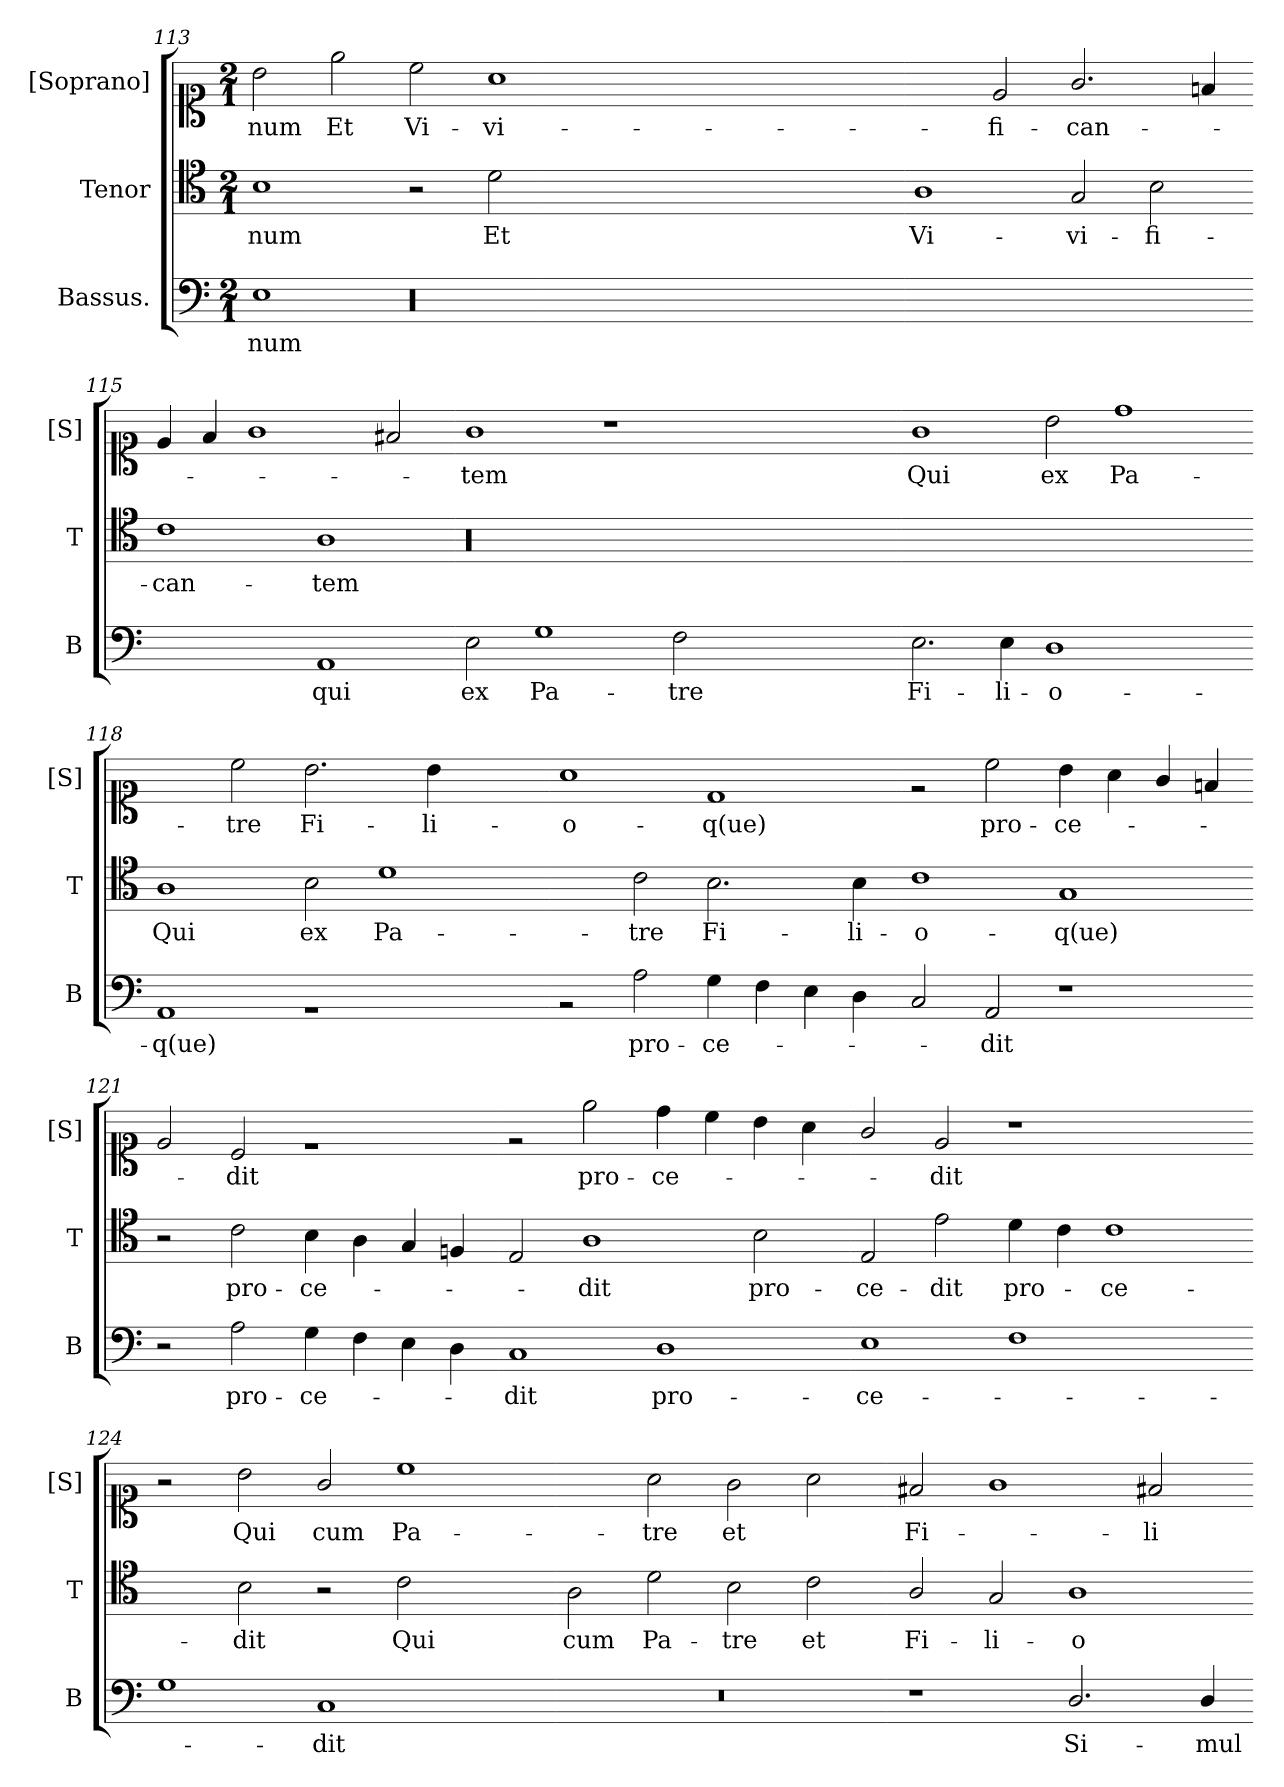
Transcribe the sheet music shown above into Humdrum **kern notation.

**kern	**text	**kern	**text	**kern	**text
*part3	*part3	*part2	*part2	*part1	*part1
*staff3	*staff3	*staff2	*staff2	*staff1	*staff1
*I"Bassus.	*	*I"Tenor	*	*I"[Soprano]	*
*I'B	*	*I'T	*	*I'[S]	*
*clefF4	*	*clefC4	*	*clefC1	*
*k[]	*	*k[]	*	*k[]	*
*M2/1	*	*M2/1	*	*M2/1	*
=113	=113	=113	=113	=113	=113
1E	-num	1B	-num	2b\	-num
.	.	.	.	2ee\	Et
00r	.	2r	.	2cc\	Vi-
.	.	2d\	Et	1a\	-vi-
.	.	0.ryy	.	.	.
.	.	.	.	0ryy	.
.	.	.	.	2ryy	.
=114-	=114-	=114-	=114-	=114-	=114-
0ryy	.	1A	Vi-	2ryy	.
.	.	.	.	2e/	-fi-
.	.	2G/	-vi-	2.g/	-can-
.	.	2B\	-fi-	.	.
.	.	.	.	4fn/	.
=115-	=115-	=115-	=115-	=115-	=115-
1ryy	.	1c	-can-	4e/	.
.	.	.	.	4f/	.
.	.	.	.	1g	.
1AA	qui	1A	-tem	.	.
.	.	.	.	2f#X/	.
=116-	=116-	=116-	=116-	=116-	=116-
2E\	ex	00r	.	1g	-tem
1G	Pa-	.	.	.	.
.	.	.	.	1r	.
2F\	-tre	.	.	.	.
0ryy	.	.	.	0ryy	.
=117-	=117-	=117-	=117-	=117-	=117-
2.E\	Fi-	0ryy	.	1g	Qui
4E\	-li-	.	.	.	.
1D	-o-	.	.	2b\	ex
.	.	.	.	1dd\	Pa-
2ryy	.	2ryy	.	.	.
=118-	=118-	=118-	=118-	=118-	=118-
1AA	-q(ue)	1A	Qui	2ryy	.
.	.	.	.	2cc\	-tre
1rBB	.	2B\	ex	2.b\	Fi-
.	.	1d\	Pa-	.	.
.	.	.	.	4b\	-li-
2ryy	.	.	.	2ryy	.
=119-	=119-	=119-	=119-	=119-	=119-
2rBB	.	2ryy	.	1a	-o-
2A\	pro-	2c\	-tre	.	.
4G\	-ce-	2.B\	Fi-	1d	-q(ue)
4F\	.	.	.	.	.
4E\	.	.	.	.	.
4D\	.	4B\	-li-	.	.
=120-	=120-	=120-	=120-	=120-	=120-
2C/	.	1c	-o-	2re	.
2AA/	-dit	.	.	2cc\	pro-
1r	.	1G	-q(ue)	4b\	-ce-
.	.	.	.	4a\	.
.	.	.	.	4g/	.
.	.	.	.	4fn/	.
=121-	=121-	=121-	=121-	=121-	=121-
2r	.	2r	.	2e/	.
2A\	pro-	2c\	pro-	2c/	-dit
4G\	-ce-	4B\	-ce-	1re	.
4F\	.	4A\	.	.	.
4E\	.	4G/	.	.	.
4D\	.	4Fn/	.	.	.
=122-	=122-	=122-	=122-	=122-	=122-
1C	-dit	2E/	.	2re	.
!	!	!	!	!	!LO:LY:i
.	.	1A	dit	2ee\	pro-
!	!	!	!	!	!LO:LY:i
1D	pro-	.	.	4dd\	-ce-
.	.	.	.	4cc\	.
!	!	!	!LO:LY:i	!	!
.	.	2B\	pro-	4b\	.
.	.	.	.	4a\	.
=123-	=123-	=123-	=123-	=123-	=123-
!	!LO:LY:i	!	!LO:LY:i	!	!
1E	ce-	2E/	-ce-	2g/	.
!	!	!	!LO:LY:i	!	!LO:LY:i
.	.	2e\	-dit	2e/	-dit
!	!	!	!LO:LY:i	!	!
1F	.	4d\	pro-	1r	.
.	.	4c\	.	.	.
!	!	!	!LO:LY:i	!	!
.	.	1c\	-ce-	.	.
2ryy	.	.	.	2ryy	.
=124-	=124-	=124-	=124-	=124-	=124-
1G	.	2ryy	.	2r	.
!	!	!	!LO:LY:i	!	!
.	.	2B\	-dit	2b\	Qui
!	!LO:LY:i	!	!	!	!
1C	-dit	2r	.	2g/	cum
.	.	2c\	Qui	1cc\	Pa-
2ryy	.	2ryy	.	.	.
=125-	=125-	=125-	=125-	=125-	=125-
0r	.	2A\	cum	2ryy	.
.	.	2d\	Pa-	2a\	-tre
.	.	2B\	-tre	2g\	et
.	.	2c\	et	2a\	.
=126-	=126-	=126-	=126-	=126-	=126-
1r	.	2A/	Fi-	2f#X/	Fi-
.	.	2G/	-li-	1g	.
2.D/	Si-	1A	-o	.	.
.	.	.	.	2f#X/	li-
4D/	-mul	.	.	.	.
=-	=-	=-	=-	=-	=-
*-	*-	*-	*-	*-	*-
